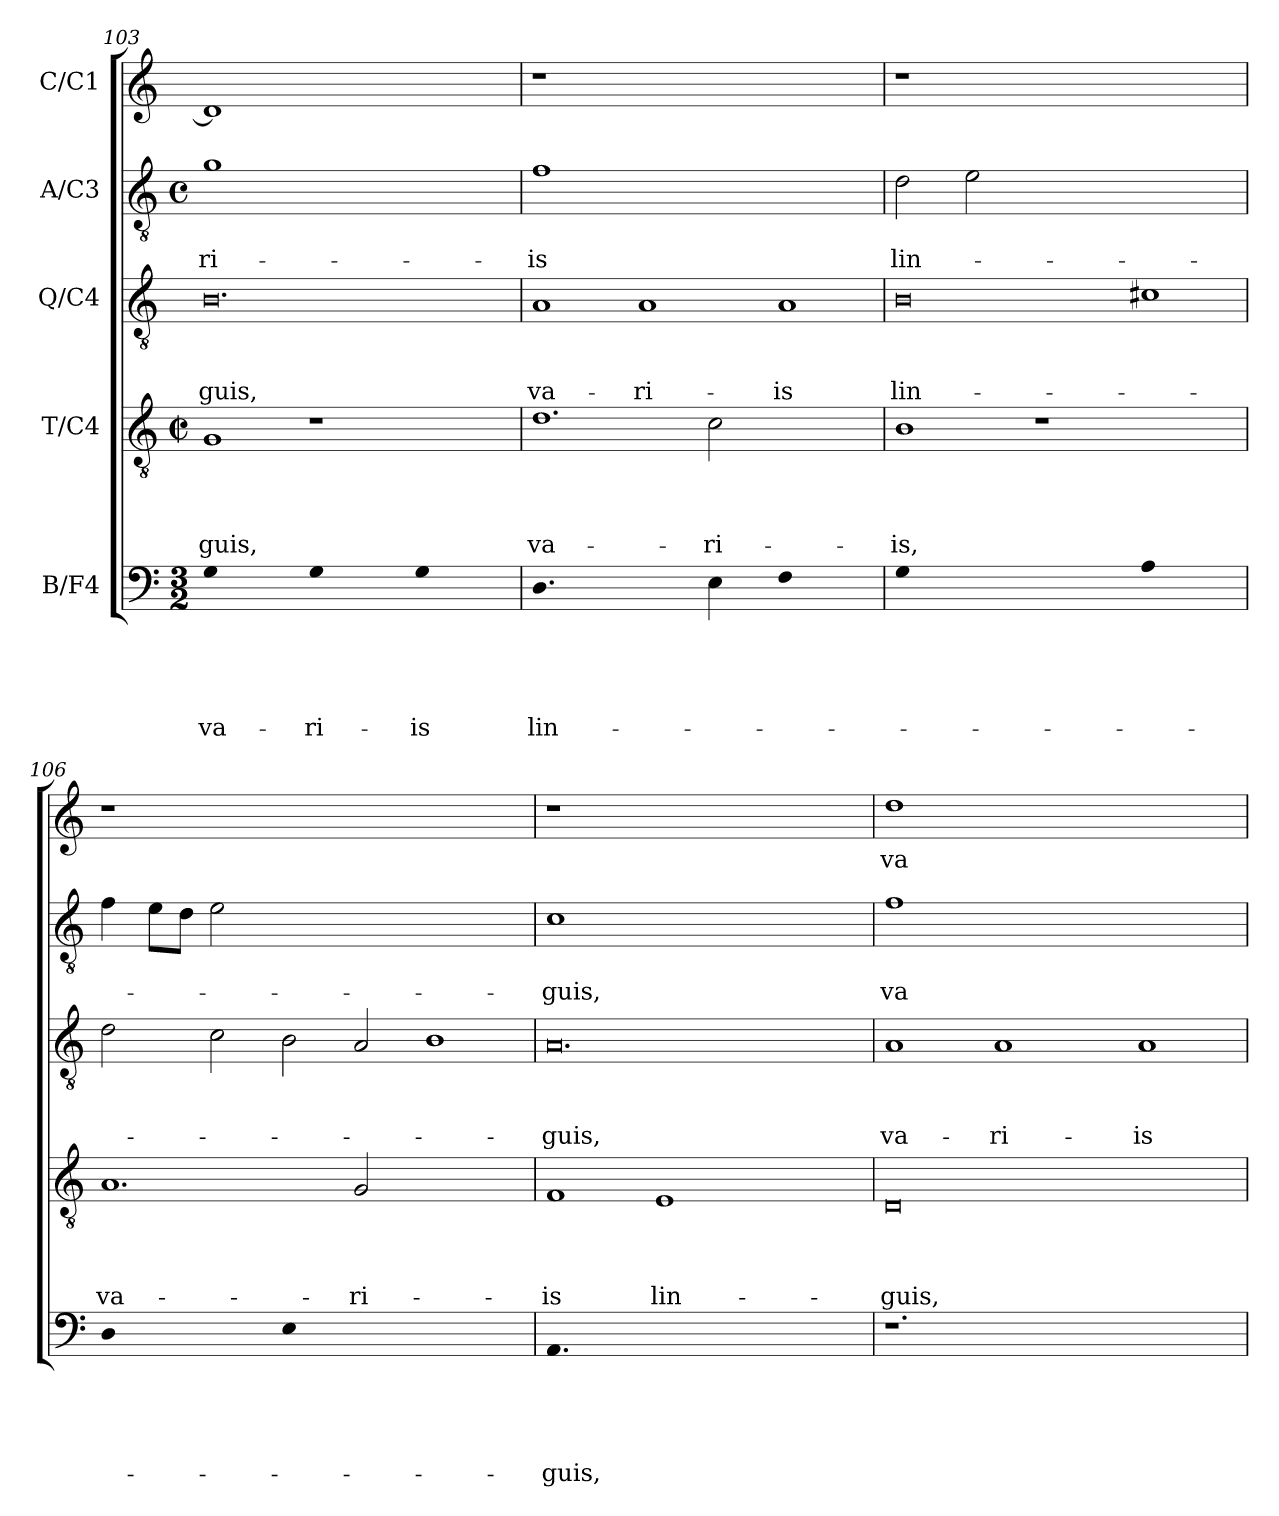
**kern	**text	**text	**text	**text	**text	**kern	**text	**text	**text	**text	**kern	**text	**text	**text	**kern	**text	**text	**kern	**text
*part5	*part5	*part5	*part5	*part5	*part5	*part4	*part4	*part4	*part4	*part4	*part3	*part3	*part3	*part3	*part2	*part2	*part2	*part1	*part1
*staff5	*staff5	*staff5	*staff5	*staff5	*staff5	*staff4	*staff4	*staff4	*staff4	*staff4	*staff3	*staff3	*staff3	*staff3	*staff2	*staff2	*staff2	*staff1	*staff1
*I"B/F4	*	*	*	*	*	*I"T/C4	*	*	*	*	*I"Q/C4	*	*	*	*I"A/C3	*	*	*I"C/C1	*
*clefF4	*	*	*	*	*	*clefGv2	*	*	*	*	*clefGv2	*	*	*	*clefGv2	*	*	*clefG2	*
*k[]	*	*	*	*	*	*k[]	*	*	*	*	*k[]	*	*	*	*k[]	*	*	*k[]	*
*C:	*	*	*	*	*	*C:	*	*	*	*	*C:	*	*	*	*C:	*	*	*C:	*
*M3/2	*	*	*	*	*	*M2/2	*	*	*	*	*	*	*	*	*M4/4	*	*	*	*
*	*	*	*	*	*	*met(c|)	*	*	*	*	*	*	*	*	*met(c)	*	*	*	*
=103	=103	=103	=103	=103	=103	=103	=103	=103	=103	=103	=103	=103	=103	=103	=103	=103	=103	=103	=103
!LO:N:head=solid	!	!	!	!	!LO:LY:b	!	!	!	!	!LO:LY:b	!	!	!	!LO:LY:b	!	!	!LO:LY:b	!	!
1G	.	.	.	.	va-	1G	.	.	.	-guis,	0.B	.	.	-guis,	1g	.	-ri-	1d]	.
!LO:N:head=solid	!	!	!	!	!LO:LY:b	!	!	!	!	!	!	!	!	!	!	!	!	!	!
1G	.	.	.	.	-ri-	1r	.	.	.	.	.	.	.	.	0ryy	.	.	0ryy	.
!LO:N:head=solid	!	!	!	!	!LO:LY:b	!	!	!	!	!	!	!	!	!	!	!	!	!	!
1G	.	.	.	.	-is	1ryy	.	.	.	.	.	.	.	.	.	.	.	.	.
!!LO:LB:g=z
=104	=104	=104	=104	=104	=104	=104	=104	=104	=104	=104	=104	=104	=104	=104	=104	=104	=104	=104	=104
!LO:N:head=solid	!	!	!	!	!LO:LY:b	!	!	!	!	!LO:LY:b	!	!	!	!LO:LY:b	!	!	!LO:LY:b	!	!
1.D	.	.	.	.	lin-	1.d	.	.	.	va-	1A	.	.	va-	1f	.	-is	1r	.
!	!	!	!	!	!	!	!	!	!	!	!	!	!	!LO:LY:b	!	!	!	!	!
.	.	.	.	.	.	.	.	.	.	.	1A	.	.	-ri-	0ryy	.	.	0ryy	.
!LO:N:head=solid	!	!	!	!	!	!	!	!	!	!LO:LY:b	!	!	!	!	!	!	!	!	!
2E\	.	.	.	.	.	2c\	.	.	.	-ri-	.	.	.	.	.	.	.	.	.
!LO:N:head=solid	!	!	!	!	!	!	!	!	!	!	!	!	!	!LO:LY:b	!	!	!	!	!
1F	.	.	.	.	.	1ryy	.	.	.	.	1A	.	.	-is	.	.	.	.	.
=105	=105	=105	=105	=105	=105	=105	=105	=105	=105	=105	=105	=105	=105	=105	=105	=105	=105	=105	=105
!LO:N:head=solid	!	!	!	!	!	!	!	!	!	!LO:LY:b	!	!	!	!LO:LY:b	!	!	!LO:LY:b	!	!
0G	.	.	.	.	.	1B	.	.	.	-is,	0B	.	.	lin-	2d\	.	lin-	1r	.
.	.	.	.	.	.	.	.	.	.	.	.	.	.	.	2e\	.	.	.	.
.	.	.	.	.	.	1r	.	.	.	.	.	.	.	.	0ryy	.	.	0ryy	.
!LO:N:head=solid	!	!	!	!	!	!	!	!	!	!	!	!	!	!	!	!	!	!	!
1A	.	.	.	.	.	1ryy	.	.	.	.	1c#X	.	.	.	.	.	.	.	.
=106	=106	=106	=106	=106	=106	=106	=106	=106	=106	=106	=106	=106	=106	=106	=106	=106	=106	=106	=106
!LO:N:head=solid	!	!	!	!	!	!	!	!	!	!LO:LY:b	!	!	!	!	!	!	!	!	!
1D	.	.	.	.	.	1.A	.	.	.	va-	2d\	.	.	.	4f\	.	.	1r	.
.	.	.	.	.	.	.	.	.	.	.	.	.	.	.	8e\L	.	.	.	.
.	.	.	.	.	.	.	.	.	.	.	.	.	.	.	8d\J	.	.	.	.
.	.	.	.	.	.	.	.	.	.	.	2c\	.	.	.	2e\	.	.	.	.
!LO:N:head=solid	!	!	!	!	!	!	!	!	!	!	!	!	!	!	!	!	!	!	!
0E	.	.	.	.	.	.	.	.	.	.	2B\	.	.	.	0ryy	.	.	0ryy	.
!	!	!	!	!	!	!	!	!	!	!LO:LY:b	!	!	!	!	!	!	!	!	!
.	.	.	.	.	.	2G/	.	.	.	-ri-	2A/	.	.	.	.	.	.	.	.
.	.	.	.	.	.	1ryy	.	.	.	.	1B	.	.	.	.	.	.	.	.
=107	=107	=107	=107	=107	=107	=107	=107	=107	=107	=107	=107	=107	=107	=107	=107	=107	=107	=107	=107
!LO:N:head=solid	!	!	!	!	!LO:LY:b	!	!	!	!	!LO:LY:b	!	!	!	!LO:LY:b	!	!	!LO:LY:b	!	!
0.AA	.	.	.	.	-guis,	1F	.	.	.	-is	0.A	.	.	-guis,	1c	.	-guis,	1r	.
!	!	!	!	!	!	!	!	!	!	!LO:LY:b	!	!	!	!	!	!	!	!	!
.	.	.	.	.	.	1E	.	.	.	lin-	.	.	.	.	0ryy	.	.	0ryy	.
.	.	.	.	.	.	1ryy	.	.	.	.	.	.	.	.	.	.	.	.	.
=108	=108	=108	=108	=108	=108	=108	=108	=108	=108	=108	=108	=108	=108	=108	=108	=108	=108	=108	=108
!	!	!	!	!	!	!	!	!	!	!LO:LY:b	!	!	!	!LO:LY:b	!	!	!LO:LY:b	!	!LO:LY:b
1.r	.	.	.	.	.	0D	.	.	.	-guis,	1A	.	.	va-	1f	.	va-	1dd	va-
!	!	!	!	!	!	!	!	!	!	!	!	!	!	!LO:LY:b	!	!	!	!	!
.	.	.	.	.	.	.	.	.	.	.	1A	.	.	-ri-	0ryy	.	.	0ryy	.
1.ryy	.	.	.	.	.	.	.	.	.	.	.	.	.	.	.	.	.	.	.
!	!	!	!	!	!	!	!	!	!	!	!	!	!	!LO:LY:b	!	!	!	!	!
.	.	.	.	.	.	1ryy	.	.	.	.	1A	.	.	-is	.	.	.	.	.
=	=	=	=	=	=	=	=	=	=	=	=	=	=	=	=	=	=	=	=
*-	*-	*-	*-	*-	*-	*-	*-	*-	*-	*-	*-	*-	*-	*-	*-	*-	*-	*-	*-
